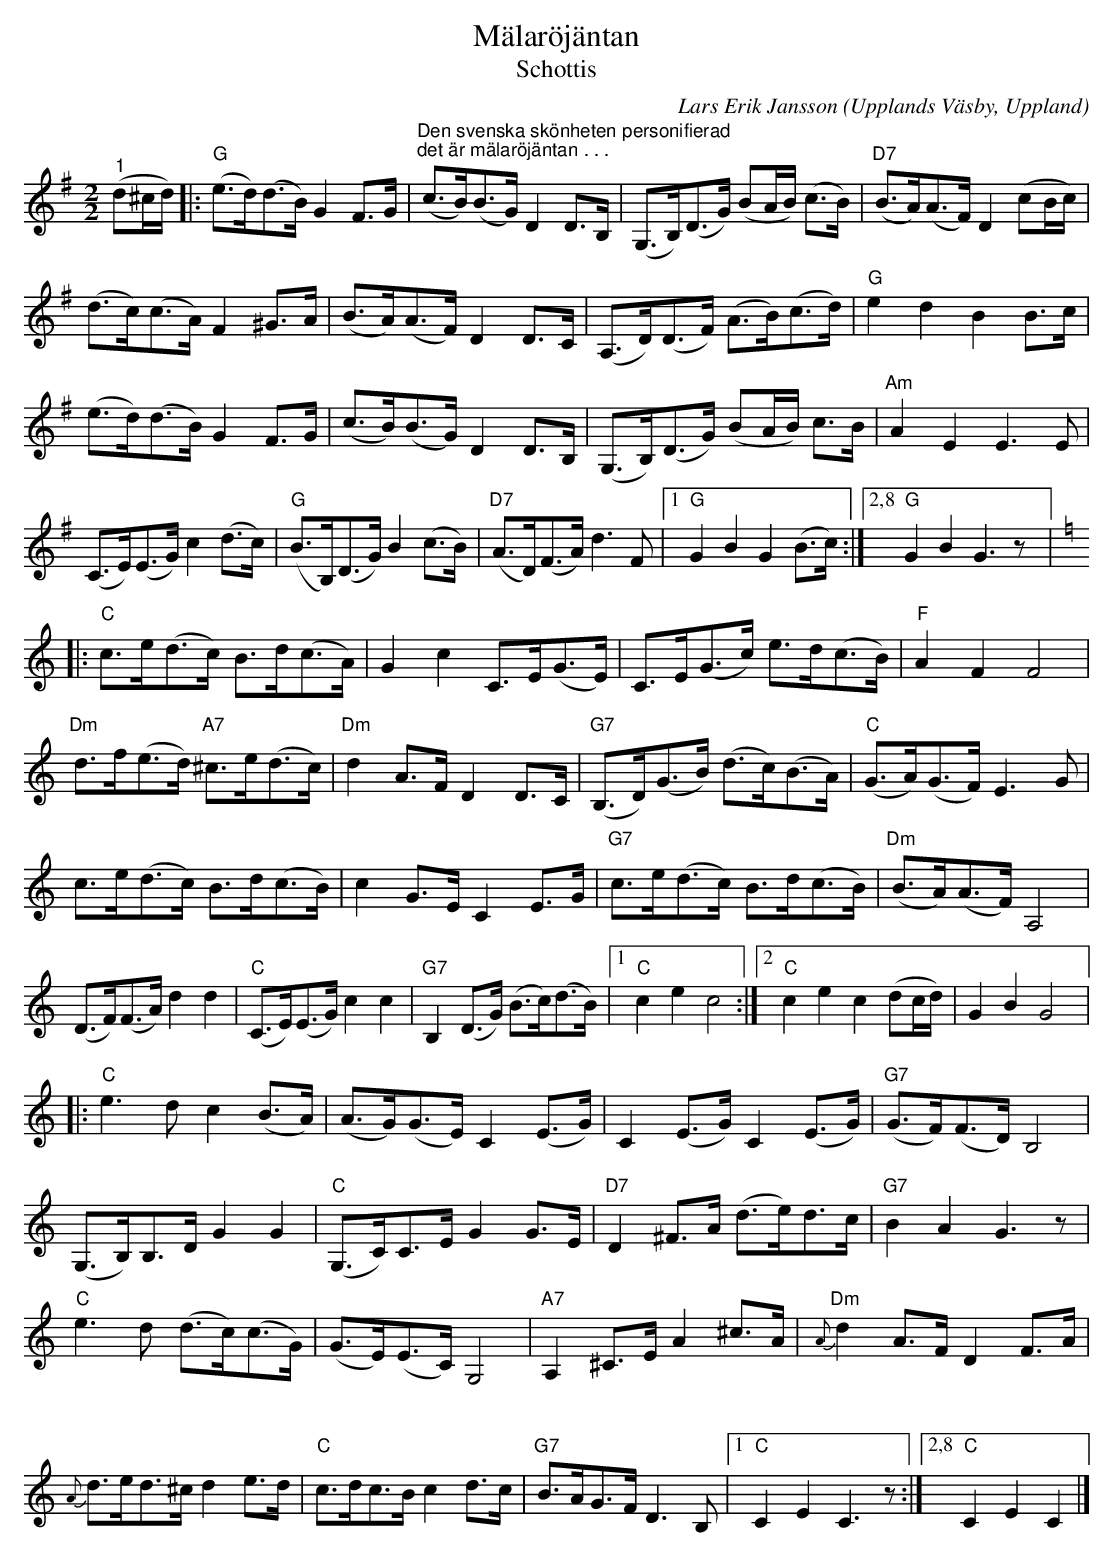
X:1
T:Mälaröjäntan
T:Schottis
C:Lars Erik Jansson
O:Upplands Väsby, Uppland
L:1/8
M:2/2
K:G
V:1
"^1" (d^c/d/) |: "G" (e>d)(d>B) G2 F>G | "^Den svenska skönheten personifierad" "^det är mälaröjäntan . . ." (c>B)(B>G) D2 D>B, | (G,>B,)(D>G) (BA/B/) (c>B) |"D7" (B>A)(A>F) D2 (cB/c/) |
(d>c)(c>A) F2 ^G>A | (B>A)(A>F) D2 D>C | (A,>D)(D>F) (A>B)(c>d) |"G" e2 d2 B2 B>c |
(e>d)(d>B) G2 F>G | (c>B)(B>G) D2 D>B, | (G,>B,)(D>G) (BA/B/) c>B |"Am" A2 E2 E3 E |
(C>E)(E>G) c2 (d>c) |"G" (B>B,)(D>G) B2 (c>B) | "D7" (A>D)(F>A) d3 F |1"G" G2 B2 G2 (B>c) :|2,8"G" G2 B2 G3 z |:
[K:C]"C" c>e(d>c) B>d(c>A) | G2 c2 C>E(G>E) | C>E(G>c) e>d(c>B) |"F" A2 F2 F4 |
"Dm" d>f(e>d)"A7" ^c>e(d>c) | "Dm" d2 A>F D2 D>C | "G7" (B,>D)(G>B) (d>c)(B>A) |"C" (G>A)(G>F) E3 G |
c>e(d>c) B>d(c>B) | c2 G>E C2 E>G | "G7" c>e(d>c) B>d(c>B) |"Dm" (B>A)(A>F) A,4 |
(D>F)(F>A) d2 d2 | "C" (C>E)(E>G) c2 c2 |"G7" B,2 (D>G) (B>c)(d>B) |1"C" c2 e2 c4 :|2 "C" c2 e2 c2 (dc/d/) | G2 B2 G4 |:
[K:C]"C" e3 d c2 (B>A) | (A>G)(G>E) C2 (E>G) | C2 (E>G) C2 (E>G) | "G7" (G>F)(F>D) B,4 |
(G,>B,)B,>D G2 G2 | "C" (G,>C)C>E G2 G>E | "D7" D2 ^F>A (d>e)d>c | "G7" B2 A2 G3 z |
"C" e3 d (d>c)(c>G) | (G>E)(E>C) G,4 | "A7" A,2 ^C>E A2 ^c>A |{A}"Dm" d2 A>F D2 F>A |
{A} d>ed>^c d2 e>d | "C" c>dc>B c2 d>c |"G7" B>AG>F D3 B, |1 "C" C2 E2 C3 z :|2,8 "C" C2 E2 C2 |]
